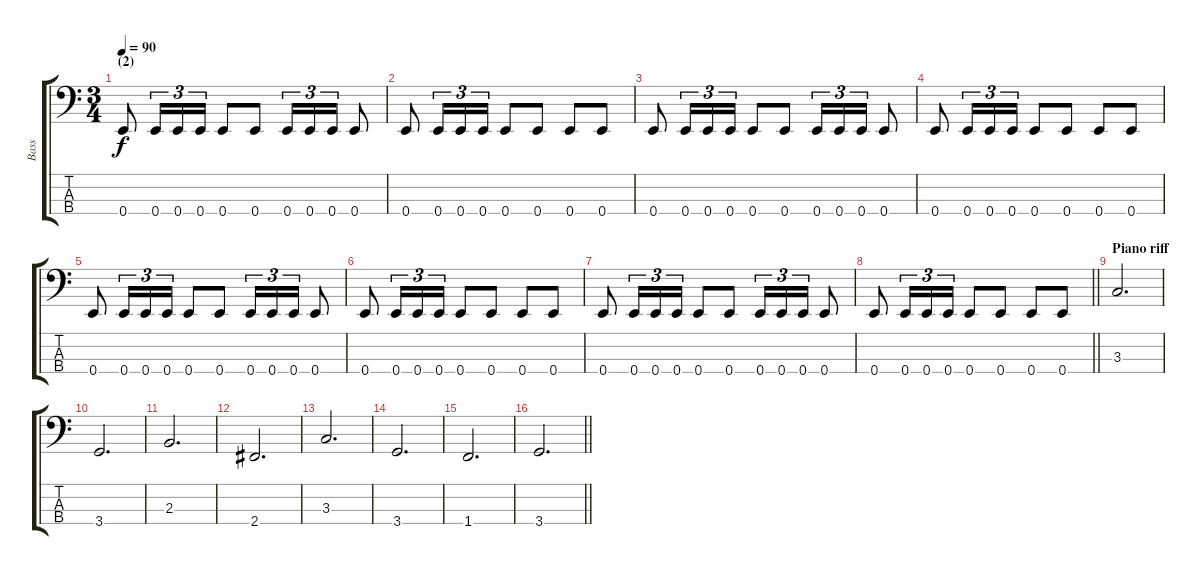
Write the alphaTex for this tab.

\track ("Bass" "Bass") {instrument electricbasspick}
\staff {score tabs}
\tuning (G2 D2 A1 E1) {hide}
\ts (3 4)
\section ("" "(2)")
\tempo 90
\clef f4
\ks c
0.4.8{dy f} 0.4.16{tu (3 2)} 0.4.16{tu (3 2)} 0.4.16{tu (3 2)} 0.4.8 0.4.8 0.4.16{tu (3 2)} 0.4.16{tu (3 2)} 0.4.16{tu (3 2)} 0.4.8 |
0.4.8 0.4.16{tu (3 2)} 0.4.16{tu (3 2)} 0.4.16{tu (3 2)} 0.4.8 0.4.8 0.4.8 0.4.8 |
0.4.8 0.4.16{tu (3 2)} 0.4.16{tu (3 2)} 0.4.16{tu (3 2)} 0.4.8 0.4.8 0.4.16{tu (3 2)} 0.4.16{tu (3 2)} 0.4.16{tu (3 2)} 0.4.8 |
0.4.8 0.4.16{tu (3 2)} 0.4.16{tu (3 2)} 0.4.16{tu (3 2)} 0.4.8 0.4.8 0.4.8 0.4.8 |
0.4.8 0.4.16{tu (3 2)} 0.4.16{tu (3 2)} 0.4.16{tu (3 2)} 0.4.8 0.4.8 0.4.16{tu (3 2)} 0.4.16{tu (3 2)} 0.4.16{tu (3 2)} 0.4.8 |
0.4.8 0.4.16{tu (3 2)} 0.4.16{tu (3 2)} 0.4.16{tu (3 2)} 0.4.8 0.4.8 0.4.8 0.4.8 |
0.4.8 0.4.16{tu (3 2)} 0.4.16{tu (3 2)} 0.4.16{tu (3 2)} 0.4.8 0.4.8 0.4.16{tu (3 2)} 0.4.16{tu (3 2)} 0.4.16{tu (3 2)} 0.4.8 |
\barLineRight lightlight
0.4.8 0.4.16{tu (3 2)} 0.4.16{tu (3 2)} 0.4.16{tu (3 2)} 0.4.8 0.4.8 0.4.8 0.4.8 |
\section ("" "Piano riff")
3.3.2{d} |
3.4.2{d} |
2.3.2{d} |
2.4.2{d} |
3.3.2{d} |
3.4.2{d} |
1.4.2{d} |
\barLineRight lightlight
3.4.2{d}
